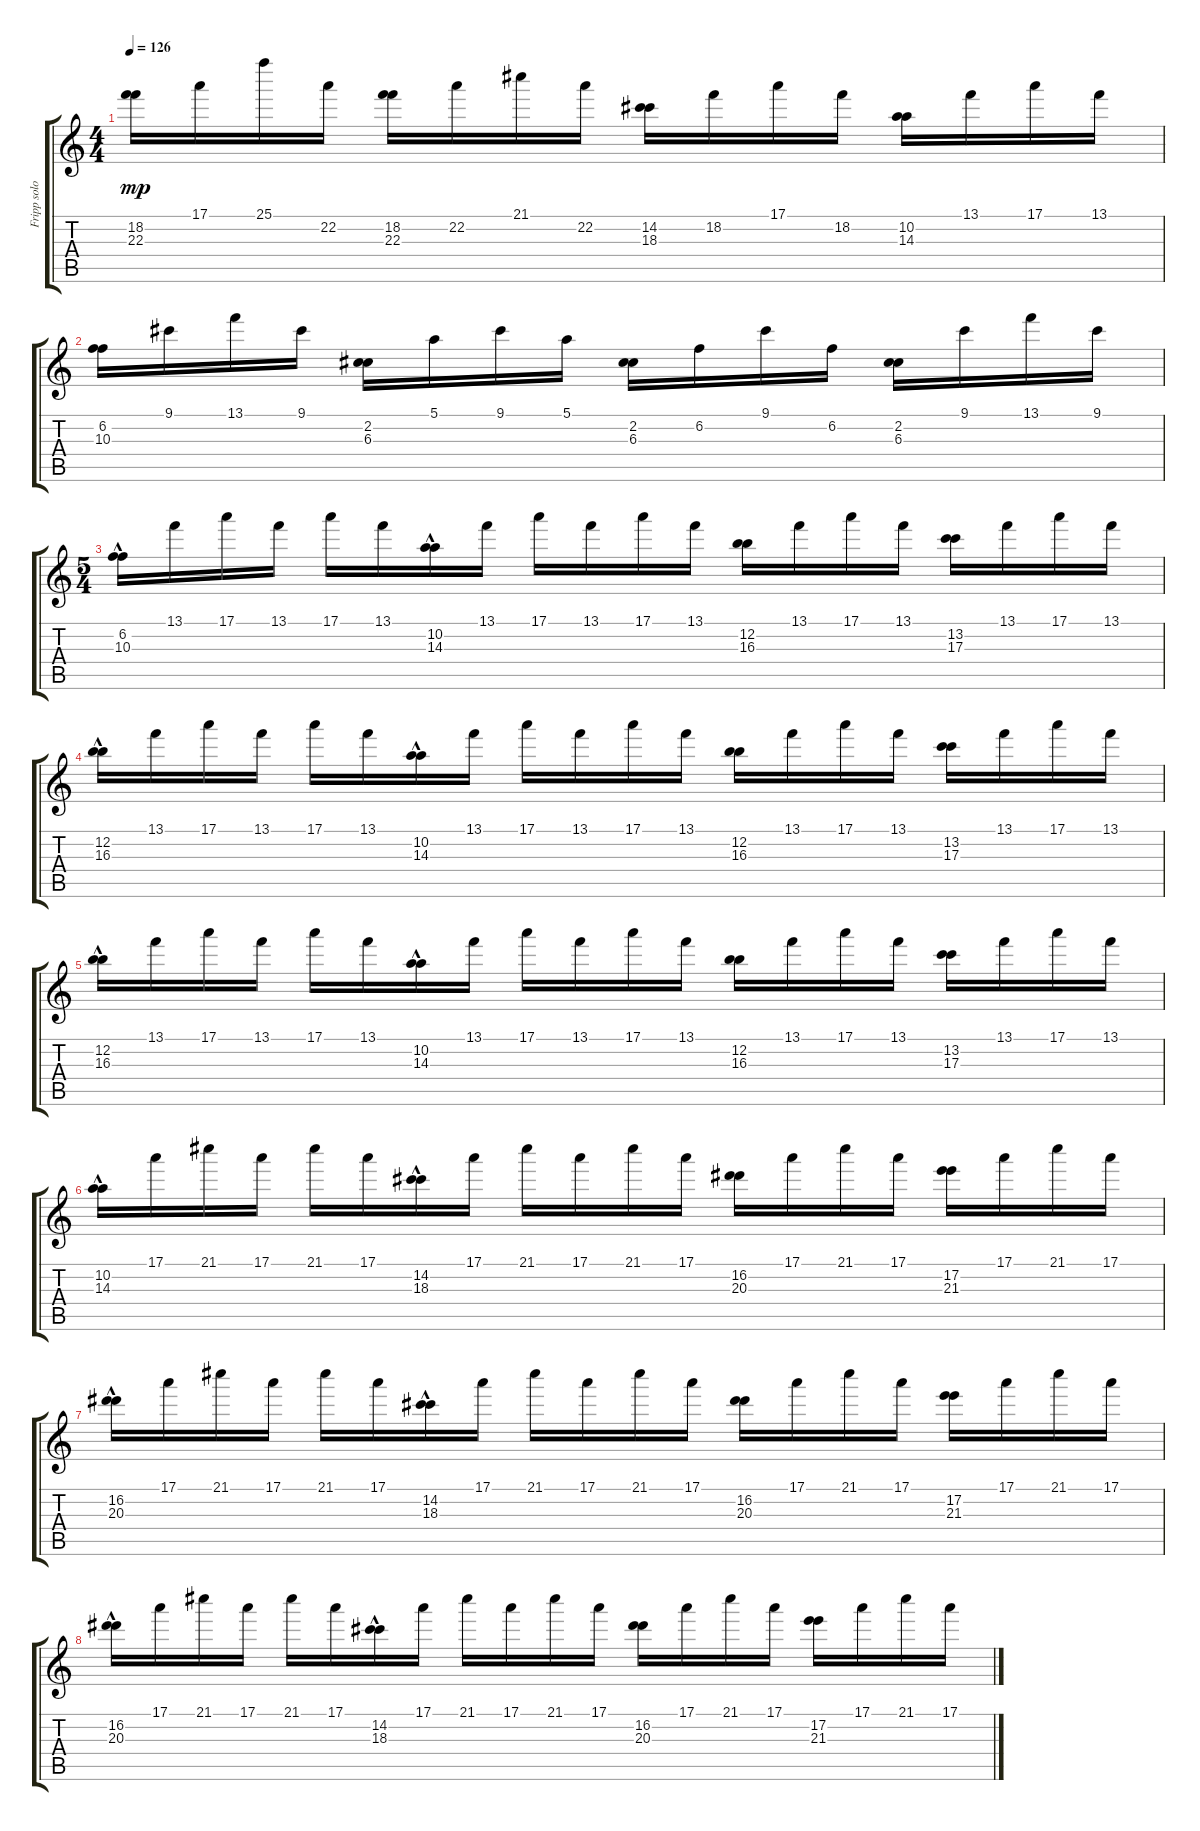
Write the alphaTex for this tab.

\track ("Fripp solo" "Fripp solo") {instrument acousticguitarnylon}
\staff {score tabs}
\tuning (E4 B3 G3 D3 A2 E2) {hide}
\ts (4 4)
\tempo 126
\clef g2
\ks c
(18.2 22.3).16{dy mp} 17.1.16 25.1.16 22.2.16 (18.2 22.3).16 22.2.16 21.1.16 22.2.16 (14.2 18.3).16 18.2.16 17.1.16 18.2.16 (10.2 14.3).16 13.1.16 17.1.16 13.1.16 |
(6.2 10.3).16 9.1.16 13.1.16 9.1.16 (2.2 6.3).16 5.1.16 9.1.16 5.1.16 (2.2 6.3).16 6.2.16 9.1.16 6.2.16 (2.2 6.3).16 9.1.16 13.1.16 9.1.16 |
\ts (5 4)
(6.2{hac} 10.3{hac}).16 13.1.16 17.1.16 13.1.16 17.1.16 13.1.16 (10.2{hac} 14.3{hac}).16 13.1.16 17.1.16 13.1.16 17.1.16 13.1.16 (12.2 16.3).16 13.1.16 17.1.16 13.1.16 (13.2 17.3).16 13.1.16 17.1.16 13.1.16 |
(12.2{hac} 16.3{hac}).16 13.1.16 17.1.16 13.1.16 17.1.16 13.1.16 (10.2{hac} 14.3{hac}).16 13.1.16 17.1.16 13.1.16 17.1.16 13.1.16 (12.2 16.3).16 13.1.16 17.1.16 13.1.16 (13.2 17.3).16 13.1.16 17.1.16 13.1.16 |
(12.2{hac} 16.3{hac}).16 13.1.16 17.1.16 13.1.16 17.1.16 13.1.16 (10.2{hac} 14.3{hac}).16 13.1.16 17.1.16 13.1.16 17.1.16 13.1.16 (12.2 16.3).16 13.1.16 17.1.16 13.1.16 (13.2 17.3).16 13.1.16 17.1.16 13.1.16 |
(10.2{hac} 14.3{hac}).16 17.1.16 21.1.16 17.1.16 21.1.16 17.1.16 (14.2{hac} 18.3{hac}).16 17.1.16 21.1.16 17.1.16 21.1.16 17.1.16 (16.2 20.3).16 17.1.16 21.1.16 17.1.16 (17.2 21.3).16 17.1.16 21.1.16 17.1.16 |
(16.2{hac} 20.3{hac}).16 17.1.16 21.1.16 17.1.16 21.1.16 17.1.16 (14.2{hac} 18.3{hac}).16 17.1.16 21.1.16 17.1.16 21.1.16 17.1.16 (16.2 20.3).16 17.1.16 21.1.16 17.1.16 (17.2 21.3).16 17.1.16 21.1.16 17.1.16 |
(16.2{hac} 20.3{hac}).16 17.1.16 21.1.16 17.1.16 21.1.16 17.1.16 (14.2{hac} 18.3{hac}).16 17.1.16 21.1.16 17.1.16 21.1.16 17.1.16 (16.2 20.3).16 17.1.16 21.1.16 17.1.16 (17.2 21.3).16 17.1.16 21.1.16 17.1.16
